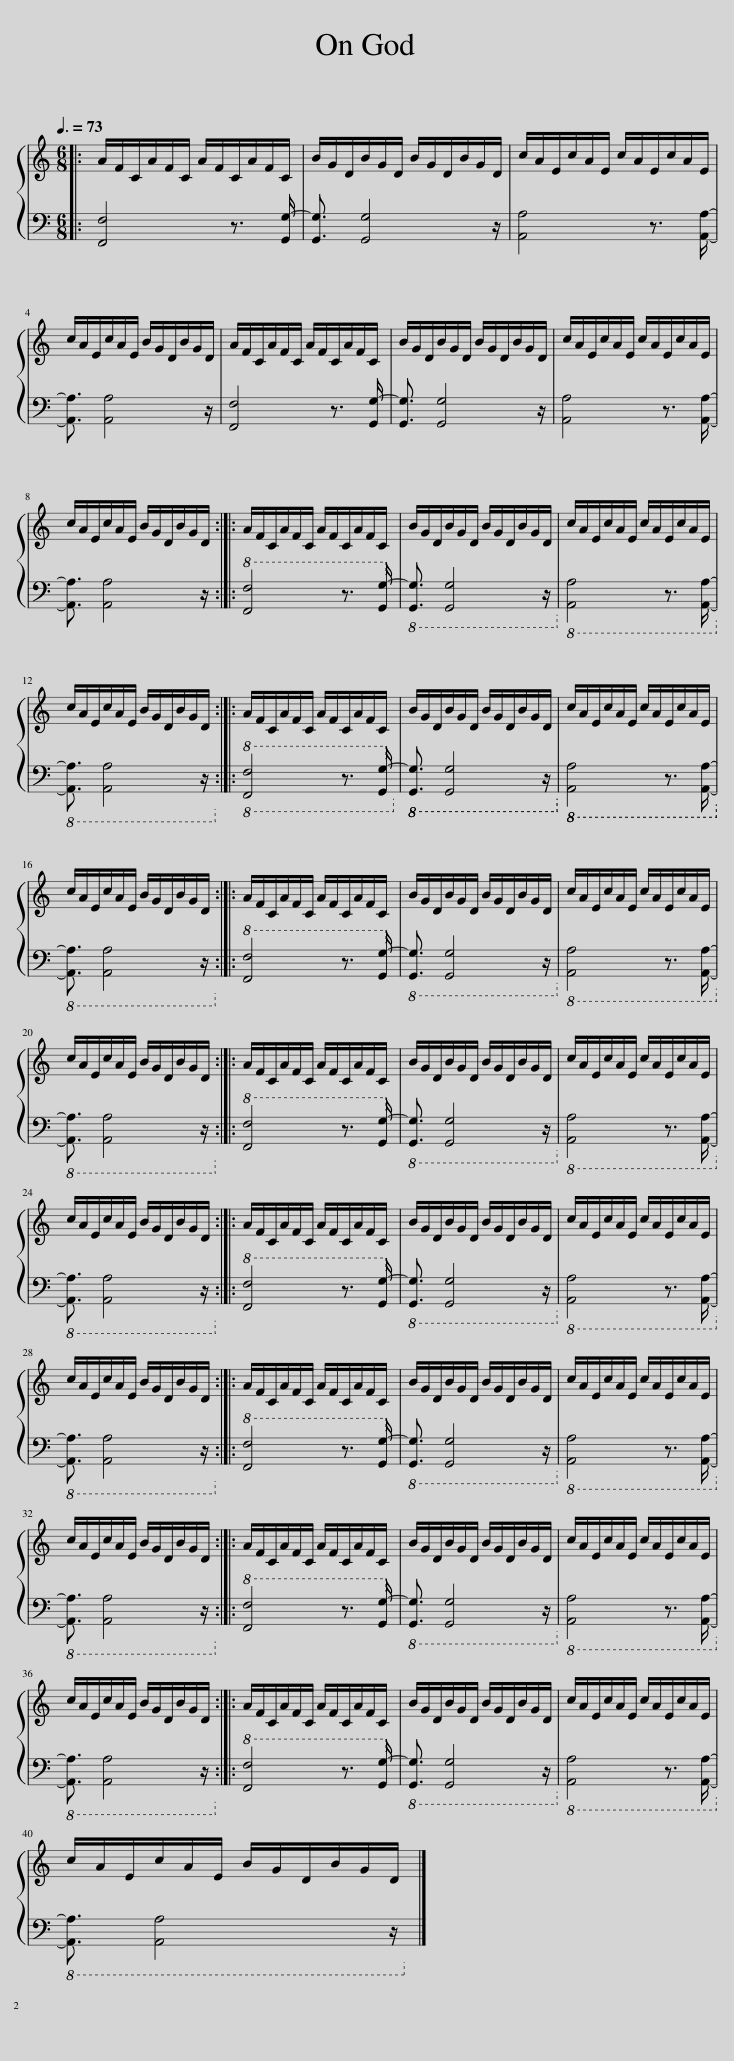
X:1
%%score { 1 | 2 }
L:1/8
Q:3/8=73
M:6/8
I:linebreak $
K:C
V:1 treble
V:2 bass
V:1
|: A/F/C/A/F/C/ A/F/C/A/F/C/ | B/G/D/B/G/D/ B/G/D/B/G/D/ | c/A/E/c/A/E/ c/A/E/c/A/E/ |$ c/A/E/c/A/E/ B/G/D/B/G/D/ | A/F/C/A/F/C/ A/F/C/A/F/C/ | %5
 B/G/D/B/G/D/ B/G/D/B/G/D/ | c/A/E/c/A/E/ c/A/E/c/A/E/ |$ c/A/E/c/A/E/ B/G/D/B/G/D/ :: A/F/C/A/F/C/ A/F/C/A/F/C/ | B/G/D/B/G/D/ B/G/D/B/G/D/ | %10
 c/A/E/c/A/E/ c/A/E/c/A/E/ |$ c/A/E/c/A/E/ B/G/D/B/G/D/ :: A/F/C/A/F/C/ A/F/C/A/F/C/ | B/G/D/B/G/D/ B/G/D/B/G/D/ | c/A/E/c/A/E/ c/A/E/c/A/E/ |$ %15
 c/A/E/c/A/E/ B/G/D/B/G/D/ :: A/F/C/A/F/C/ A/F/C/A/F/C/ | B/G/D/B/G/D/ B/G/D/B/G/D/ | c/A/E/c/A/E/ c/A/E/c/A/E/ |$ c/A/E/c/A/E/ B/G/D/B/G/D/ :: %20
 A/F/C/A/F/C/ A/F/C/A/F/C/ | B/G/D/B/G/D/ B/G/D/B/G/D/ | c/A/E/c/A/E/ c/A/E/c/A/E/ |$ c/A/E/c/A/E/ B/G/D/B/G/D/ :: A/F/C/A/F/C/ A/F/C/A/F/C/ | %25
 B/G/D/B/G/D/ B/G/D/B/G/D/ | c/A/E/c/A/E/ c/A/E/c/A/E/ |$ c/A/E/c/A/E/ B/G/D/B/G/D/ :: A/F/C/A/F/C/ A/F/C/A/F/C/ | B/G/D/B/G/D/ B/G/D/B/G/D/ | %30
 c/A/E/c/A/E/ c/A/E/c/A/E/ |$ c/A/E/c/A/E/ B/G/D/B/G/D/ :: A/F/C/A/F/C/ A/F/C/A/F/C/ | B/G/D/B/G/D/ B/G/D/B/G/D/ | c/A/E/c/A/E/ c/A/E/c/A/E/ |$ %35
 c/A/E/c/A/E/ B/G/D/B/G/D/ :: A/F/C/A/F/C/ A/F/C/A/F/C/ | B/G/D/B/G/D/ B/G/D/B/G/D/ | c/A/E/c/A/E/ c/A/E/c/A/E/ |$ c/A/E/c/A/E/ B/G/D/B/G/D/ |] %40
V:2
|: [F,,F,]4 z3/2 [G,,G,-]/ | [G,,G,]3/2 [G,,G,]4 z/ | [A,,A,]4 z3/2 [A,,A,]/- |$ [A,,A,]3/2 [A,,A,]4 z/ | [F,,F,]4 z3/2 [G,,G,-]/ | %5
 [G,,G,]3/2 [G,,G,]4 z/ | [A,,A,]4 z3/2 [A,,A,]/- |$ [A,,A,]3/2 [A,,A,]4 z/ ::!8vb(! [F,,,F,,]4 z3/2 [G,,,G,,-]/!8vb)! |!8vb(! [G,,,G,,]3/2 [G,,,G,,]4 z/!8vb)! | %10
!8vb(! [A,,,A,,]4 z3/2 [A,,,A,,]/-!8vb)! |$!8vb(! [A,,,A,,]3/2 [A,,,A,,]4 z/!8vb)! ::!8vb(!!8vb(! [F,,,F,,]4 z3/2 [G,,,G,,-]/!8vb)!!8vb)! |!8vb(!!8vb(! [G,,,G,,]3/2 [G,,,G,,]4 z/!8vb)!!8vb)! |!8vb(!!8vb(! [A,,,A,,]4 z3/2 [A,,,A,,]/-!8vb)!!8vb)! |$ %15
!8vb(! [A,,,A,,]3/2 [A,,,A,,]4 z/!8vb)! ::!8vb(! [F,,,F,,]4 z3/2 [G,,,G,,-]/!8vb)! |!8vb(! [G,,,G,,]3/2 [G,,,G,,]4 z/!8vb)! |!8vb(! [A,,,A,,]4 z3/2 [A,,,A,,]/-!8vb)! |$!8vb(! [A,,,A,,]3/2 [A,,,A,,]4 z/!8vb)! :: %20
!8vb(! [F,,,F,,]4 z3/2 [G,,,G,,-]/!8vb)! |!8vb(! [G,,,G,,]3/2 [G,,,G,,]4 z/!8vb)! |!8vb(! [A,,,A,,]4 z3/2 [A,,,A,,]/-!8vb)! |$!8vb(! [A,,,A,,]3/2 [A,,,A,,]4 z/!8vb)! ::!8vb(! [F,,,F,,]4 z3/2 [G,,,G,,-]/!8vb)! | %25
!8vb(! [G,,,G,,]3/2 [G,,,G,,]4 z/!8vb)! |!8vb(! [A,,,A,,]4 z3/2 [A,,,A,,]/-!8vb)! |$!8vb(! [A,,,A,,]3/2 [A,,,A,,]4 z/!8vb)! ::!8vb(! [F,,,F,,]4 z3/2 [G,,,G,,-]/!8vb)! |!8vb(! [G,,,G,,]3/2 [G,,,G,,]4 z/!8vb)! | %30
!8vb(! [A,,,A,,]4 z3/2 [A,,,A,,]/-!8vb)! |$!8vb(! [A,,,A,,]3/2 [A,,,A,,]4 z/!8vb)! ::!8vb(! [F,,,F,,]4 z3/2 [G,,,G,,-]/!8vb)! |!8vb(! [G,,,G,,]3/2 [G,,,G,,]4 z/!8vb)! |!8vb(! [A,,,A,,]4 z3/2 [A,,,A,,]/-!8vb)! |$ %35
!8vb(! [A,,,A,,]3/2 [A,,,A,,]4 z/!8vb)! ::!8vb(! [F,,,F,,]4 z3/2 [G,,,G,,-]/!8vb)! |!8vb(! [G,,,G,,]3/2 [G,,,G,,]4 z/!8vb)! |!8vb(! [A,,,A,,]4 z3/2 [A,,,A,,]/-!8vb)! |$!8vb(! [A,,,A,,]3/2 [A,,,A,,]4 z/!8vb)! |] %40
